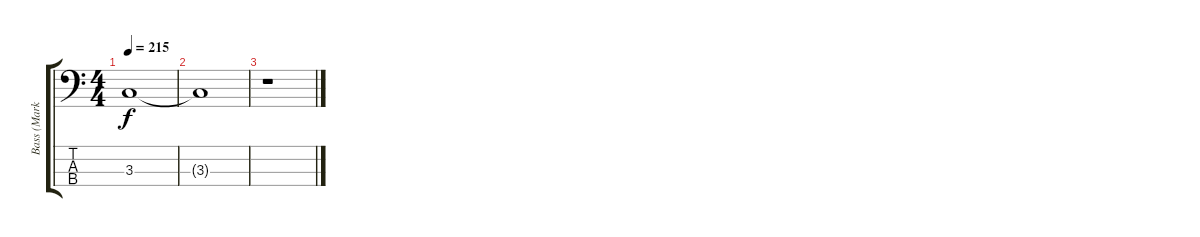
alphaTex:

\track ("Bass (Mark)" "Bass (Mark") {instrument electricbasspick}
\staff {score tabs}
\tuning (G2 D2 A1 E1) {hide}
\ts (4 4)
\tempo 215
\clef f4
\ks c
3.3.1{dy f} |
3.3{t}.1 |
r.1
